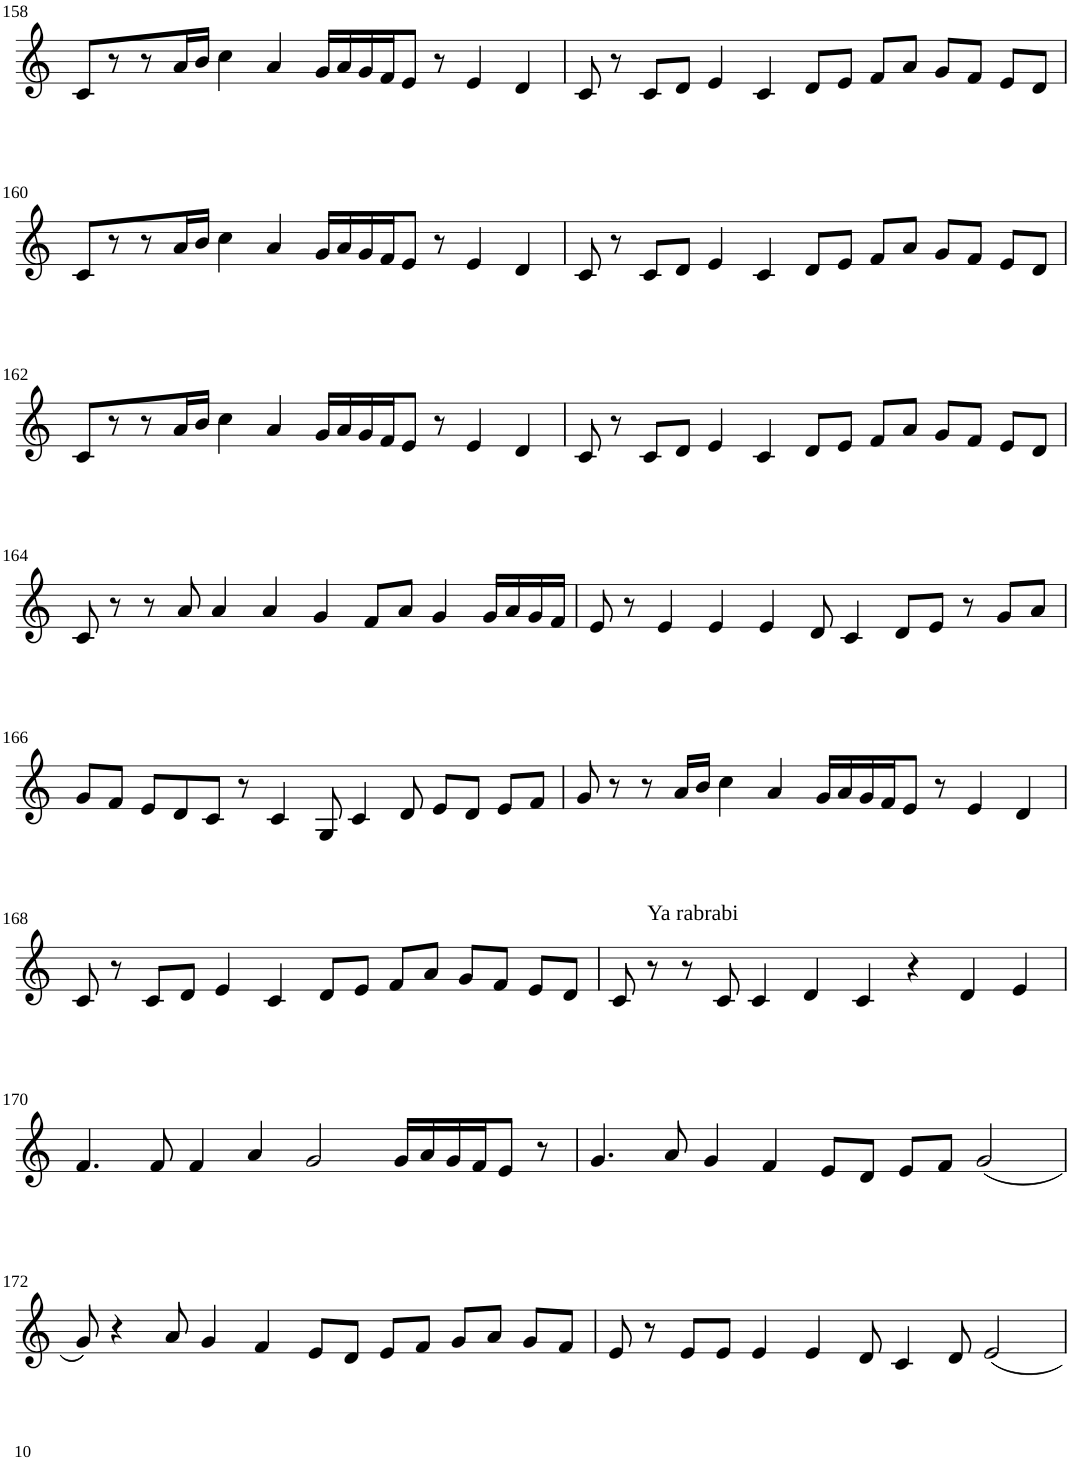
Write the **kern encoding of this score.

**kern
*part1
*staff1
*I"Violin
!!LO:PB:g=z
*clefG2
*k[]
*M8/4
=158
8c/L
8r
8r
16a/L
16b/JJ
4cc\
4a/
16g/LL
16a/
16g/
16f/J
8e/J
8r
4e/
4d/
=159
8c/
8r
8c/L
8d/J
4e/
4c/
8d/L
8e/J
8f/L
8a/J
8g/L
8f/J
8e/L
8d/J
!!LO:LB:g=z
=160
8c/L
8r
8r
16a/L
16b/JJ
4cc\
4a/
16g/LL
16a/
16g/
16f/J
8e/J
8r
4e/
4d/
=161
8c/
8r
8c/L
8d/J
4e/
4c/
8d/L
8e/J
8f/L
8a/J
8g/L
8f/J
8e/L
8d/J
!!LO:LB:g=z
=162
8c/L
8r
8r
16a/L
16b/JJ
4cc\
4a/
16g/LL
16a/
16g/
16f/J
8e/J
8r
4e/
4d/
=163
8c/
8r
8c/L
8d/J
4e/
4c/
8d/L
8e/J
8f/L
8a/J
8g/L
8f/J
8e/L
8d/J
!!LO:LB:g=z
=164
8c/
8r
8r
8a/
4a/
4a/
4g/
8f/L
8a/J
4g/
16g/LL
16a/
16g/
16f/JJ
=165
8e/
8r
4e/
4e/
4e/
8d/
4c/
8d/L
8e/J
8r
8g/L
8a/J
!!LO:LB:g=z
=166
8g/L
8f/J
8e/L
8d/
8c/J
8r
4c/
8G/
4c/
8d/
8e/L
8d/J
8e/L
8f/J
=167
8g/
8r
8r
16a/LL
16b/JJ
4cc\
4a/
16g/LL
16a/
16g/
16f/J
8e/J
8r
4e/
4d/
!!LO:LB:g=z
=168
8c/
8r
8c/L
8d/J
4e/
4c/
8d/L
8e/J
8f/L
8a/J
8g/L
8f/J
8e/L
8d/J
=169
8c/
!LO:TX:a:t=Ya rabrabi
8r
8r
8c/
4c/
4d/
4c/
4r
4d/
4e/
!!LO:LB:g=z
=170
4.f/
8f/
4f/
4a/
2g/
16g/LL
16a/
16g/
16f/J
8e/J
8r
=171
4.g/
8a/
4g/
4f/
8e/L
8d/J
8e/L
8f/J
(2g/
!!LO:LB:g=z
=172
8g/)
4r
8a/
4g/
4f/
8e/L
8d/J
8e/L
8f/J
8g/L
8a/J
8g/L
8f/J
=173
8e/
8r
8e/L
8e/J
4e/
4e/
8d/
4c/
8d/
2e/
=
*-
